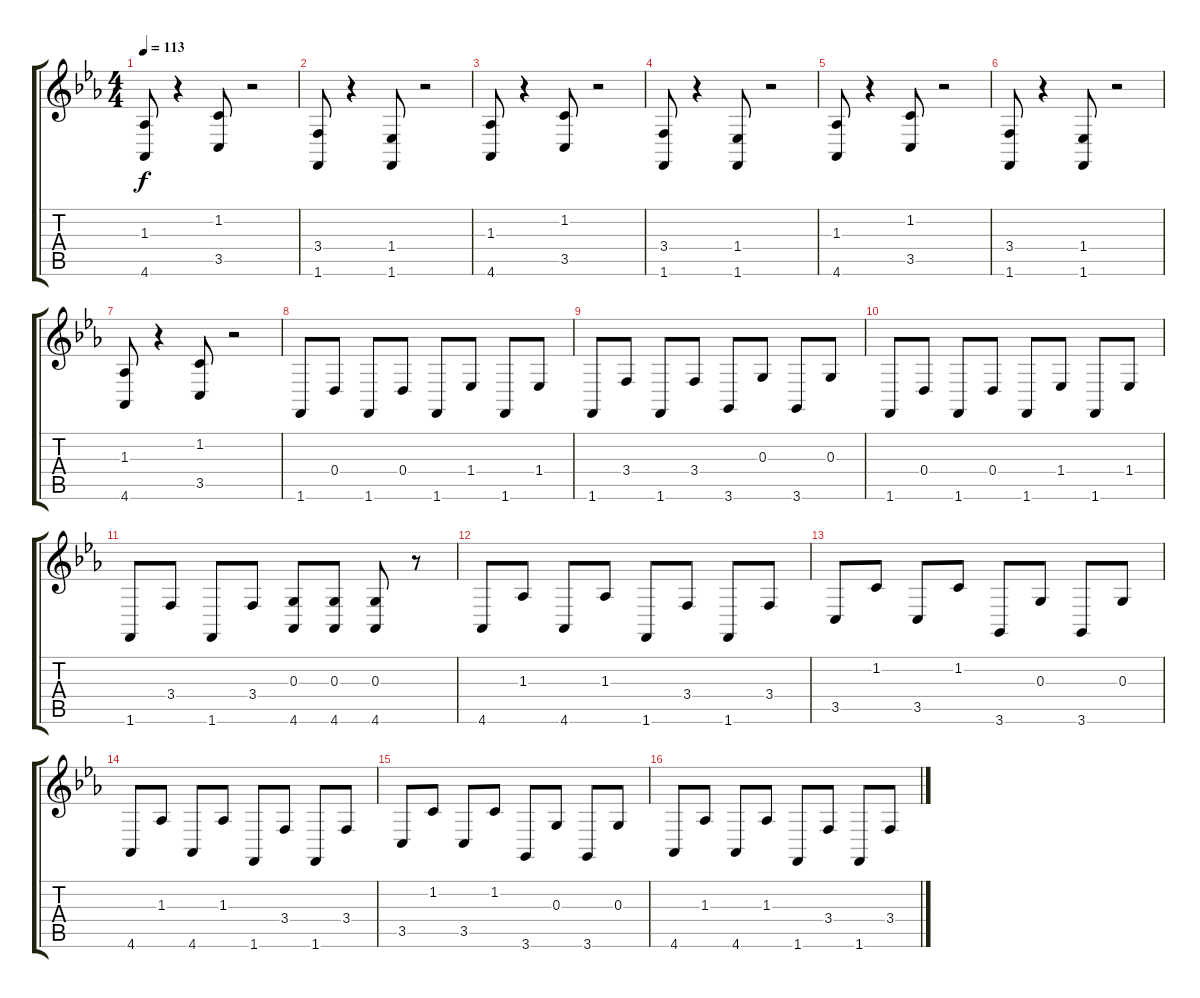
\track "" {instrument acousticgrandpiano}
\staff {score tabs}
\tuning (E4 B3 G3 D3 A2 E2) {hide}
\ts (4 4)
\tempo 113
\clef g2
\ks eb
(1.3 4.6).8{dy f} r.4 (1.2 3.5).8 r.2 |
(3.4 1.6).8 r.4 (1.4 1.6).8 r.2 |
(1.3 4.6).8 r.4 (1.2 3.5).8 r.2 |
(3.4 1.6).8 r.4 (1.4 1.6).8 r.2 |
(1.3 4.6).8 r.4 (1.2 3.5).8 r.2 |
(3.4 1.6).8 r.4 (1.4 1.6).8 r.2 |
(1.3 4.6).8 r.4 (1.2 3.5).8 r.2 |
1.6.8 0.4.8 1.6.8 0.4.8 1.6.8 1.4.8 1.6.8 1.4.8 |
1.6.8 3.4.8 1.6.8 3.4.8 3.6.8 0.3.8 3.6.8 0.3.8 |
1.6.8 0.4.8 1.6.8 0.4.8 1.6.8 1.4.8 1.6.8 1.4.8 |
1.6.8 3.4.8 1.6.8 3.4.8 (0.3 4.6).8 (0.3 4.6).8 (0.3 4.6).8 r.8 |
4.6.8 1.3.8 4.6.8 1.3.8 1.6.8 3.4.8 1.6.8 3.4.8 |
3.5.8 1.2.8 3.5.8 1.2.8 3.6.8 0.3.8 3.6.8 0.3.8 |
4.6.8 1.3.8 4.6.8 1.3.8 1.6.8 3.4.8 1.6.8 3.4.8 |
3.5.8 1.2.8 3.5.8 1.2.8 3.6.8 0.3.8 3.6.8 0.3.8 |
4.6.8 1.3.8 4.6.8 1.3.8 1.6.8 3.4.8 1.6.8 3.4.8
